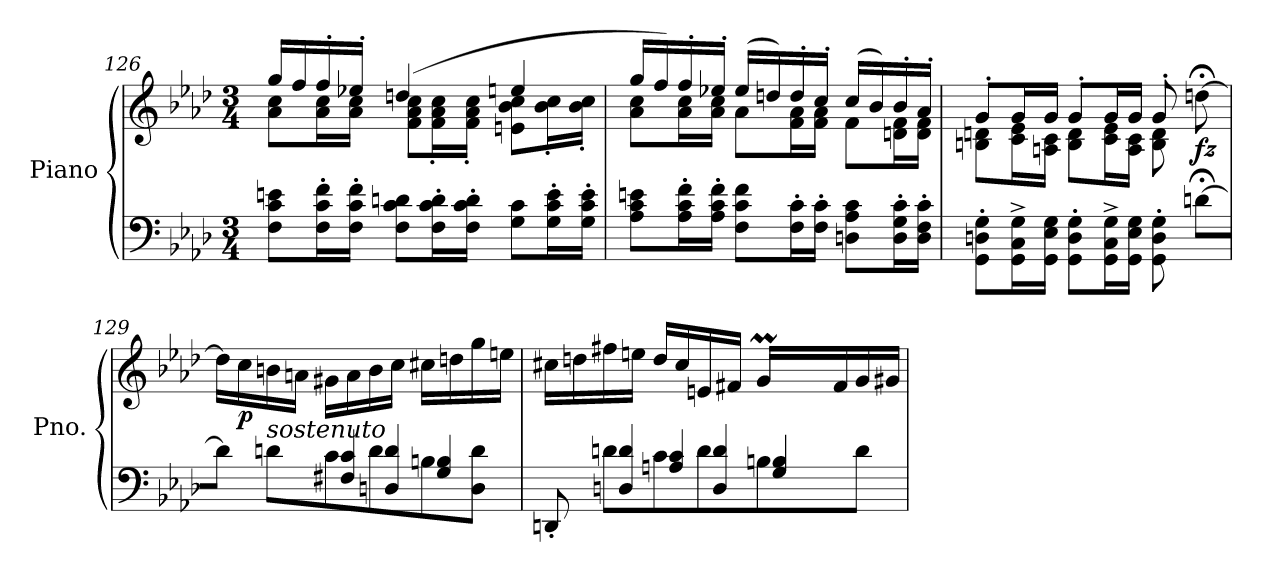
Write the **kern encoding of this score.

**kern	**kern	**dynam
*part1	*part1	*part1
*staff2	*staff1	*staff1/2
*I"Piano	*	*
*I'Pno.	*	*
!!LO:LB:g=z
*clefF4	*clefG2	*
*k[b-e-a-d-]	*k[b-e-a-d-]	*
*M3/4	*M3/4	*
=126	=126	=126
*	*^	*
8F\ 8c\ 8en\L	16gg/LL	8a-\ 8cc\L	.
.	16ff/	.	.
16F\' 16c\' 16f\'L	16ff'/	16a-\ 16cc\L	.
16F\' 16c\' 16f\'JJ	16ee-X'/JJ	16a-\ 16cc\JJ	.
8F\ 8c\ 8dn\L	(>4ddn/	8f\ 8a-\ 8cc\L	.
16F\' 16c\' 16d\'L	.	16f\' 16a-\' 16cc\'L	.
16F\' 16c\' 16d\'JJ	.	16f\' 16a-\' 16cc\'JJ	.
8G\ 8c\L	4een/	8en\ 8b-\ 8cc\L	.
16G\' 16c\' 16e\'L	.	16b-\' 16cc\'L	.
16G\' 16c\' 16e\'JJ	.	16b-\' 16cc\'JJ	.
=127	=127	=127	=127
8A-\ 8c\ 8en\L	16gg/LL	8a-\ 8cc\L	.
.	16ff/)	.	.
16A-\' 16c\' 16f\'L	16ff'/	16a-\ 16cc\L	.
16A-\' 16c\' 16f\'JJ	16ee-X'/JJ	16a-\ 16cc\JJ	.
8F\ 8c\ 8f\L	(>16ee-/LL	8a-\L	.
.	16ddn/)	.	.
16F\' 16c\'L	16dd'/	16f\ 16a-\L	.
16F\' 16c\'JJ	16cc'/JJ	16f\ 16a-\JJ	.
8Dn\ 8A-\ 8c\L	(>16cc/LL	8f\L	.
.	16b-/)	.	.
16D\' 16G\' 16c\'L	16b-'/	16dn\ 16f\L	.
16D\' 16F\' 16c\'JJ	16a-'/JJ	16d\ 16f\JJ	.
!!LO:LB:g=z	!!
=128	=128	=128	=128
8GG\' 8Dn\' 8G\'L	8g'/L	8Bn\ 8dn\L	.
16GG\^ 16C\^ 16G\^L	16g/L	16c\ 16e-\L	.
16GG\ 16E-\ 16G\JJ	16g/JJ	16An\ 16c\JJ	.
8GG\' 8D\' 8G\'L	8g'/L	8B\ 8d\L	.
16GG\^ 16C\^ 16G\^L	16g/L	16c\ 16e-\L	.
16GG\ 16E-\ 16G\JJ	16g/JJ	16A\ 16c\JJ	.
8GG\' 8D\' 8G\'	8g'/	8B\ 8d\	.
!	!	!	!LO:DY:b
[8dn;\L	[8ddn;\	8ryy	fz
*	*v	*v	*
!!LO:LB:g=z
=129	=129	=129
*^	*	*
*	*^	*	*
8d\J]	4ryy	4.ryy	16dd\LL]	.
!	!	!	!	!LO:DY:b
.	.	.	16cc\	p
!LO:TX:a:i:t=sostenuto	!	!	!	!
8dn\L	.	.	16bn\	.
.	.	.	16an\JJ	.
8c\	4F#X/ 4c/	.	16g#X\LL	.
.	.	.	16a\	.
8d\	.	4Dn/ 4d/	16b\	.
.	.	.	16cc\JJ	.
8Bn\	4G/ 4B/	.	16cc#X\LL	.
.	.	.	16ddn\	.
8D\ 8d\J	.	8ryy	16gg\	.
.	.	.	16een\JJ	.
=130	=130	=130	=130	=130
*	*	*	*^	*
!	!	!	!	!	!LO:DY:b=2
!	!	!	!	!	!LO:DY:n=1:b=2
8DDn'/	8ryy	4ryy	16cc#X\LL	2ryy	p sf
.	.	.	16ddn\	.	.
8dn\L	4Dn/ 4d/	.	16ff#X\	.	.
.	.	.	16een\JJ	.	.
8c\	.	4An/ 4c/	16dd/LL	.	.
.	.	.	16cc#/	.	.
8d\	4D/ 4d/	.	16en/	.	.
.	.	.	16f#X/JJ	.	.
8Bn\	.	4G/ 4B/	16gm/LL	64a-yy	.
.	.	.	.	64gyy	.
.	.	.	.	64a-yy	.
.	.	.	.	64gyy	.
.	.	.	16f#/	8.ryy	.
8d\J	8ryy	.	16g/	.	.
.	.	.	16g#X/JJ	.	.
*v	*v	*v	*	*	*
*	*v	*v	*
=	=	=
*-	*-	*-
